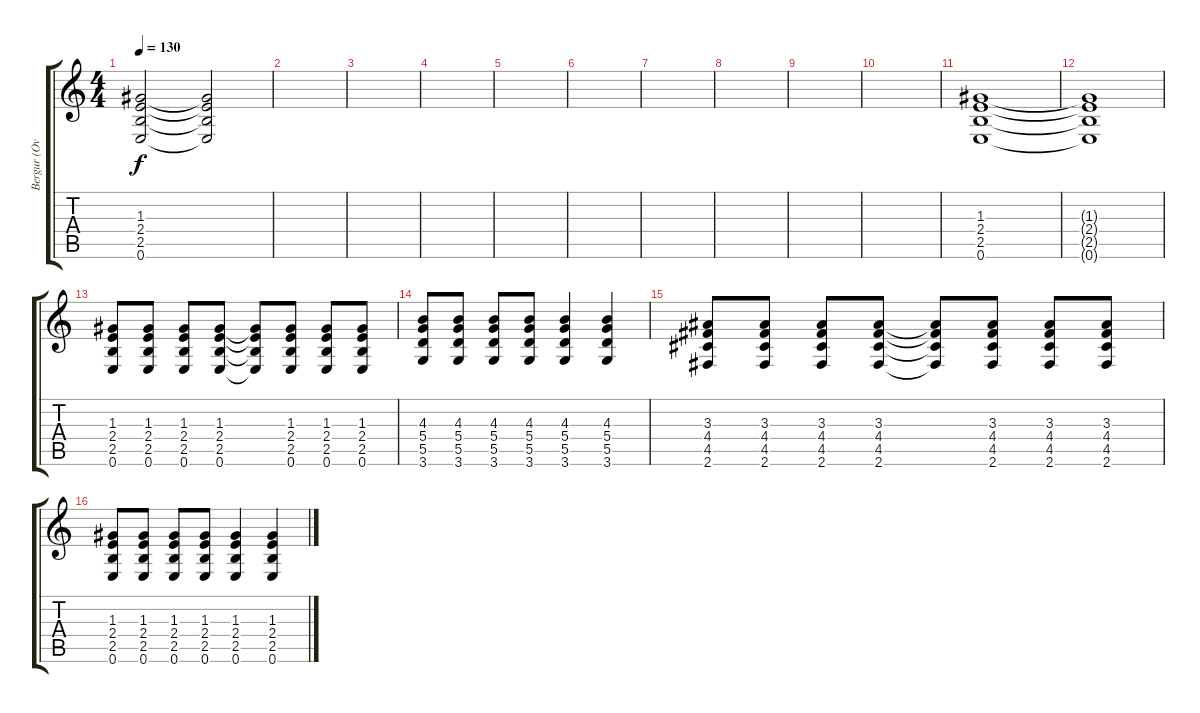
\track ("Bergur (Overdrive Guitar)" "Bergur (Ov") {instrument overdrivenguitar}
\staff {score tabs}
\tuning (E4 B3 G3 D3 A2 E2) {hide}
\ts (4 4)
\tempo 130
\clef g2
\ks c
(1.3{t} 2.4{t} 2.5{t} 0.6{t}).2{dy f volume 0} (1.3{t} 2.4{t} 2.5{t} 0.6{t}).2 |
|
|
|
|
|
|
|
|
|
(1.3 2.4 2.5 0.6).1{volume 0} |
(1.3{t} 2.4{t} 2.5{t} 0.6{t}).1{volume 16} |
(1.3 2.4 2.5 0.6).8 (1.3 2.4 2.5 0.6).8 (1.3 2.4 2.5 0.6).8 (1.3 2.4 2.5 0.6).8 (1.3{t} 2.4{t} 2.5{t} 0.6{t}).8 (1.3 2.4 2.5 0.6).8 (1.3 2.4 2.5 0.6).8 (1.3 2.4 2.5 0.6).8 |
(4.3 5.4 5.5 3.6).8 (4.3 5.4 5.5 3.6).8 (4.3 5.4 5.5 3.6).8 (4.3 5.4 5.5 3.6).8 (4.3 5.4 5.5 3.6).4 (4.3 5.4 5.5 3.6).4 |
(3.3 4.4 4.5 2.6).8 (3.3 4.4 4.5 2.6).8 (3.3 4.4 4.5 2.6).8 (3.3 4.4 4.5 2.6).8 (3.3{t} 4.4{t} 4.5{t} 2.6{t}).8 (3.3 4.4 4.5 2.6).8 (3.3 4.4 4.5 2.6).8 (3.3 4.4 4.5 2.6).8 |
(1.3 2.4 2.5 0.6).8 (1.3 2.4 2.5 0.6).8 (1.3 2.4 2.5 0.6).8 (1.3 2.4 2.5 0.6).8 (1.3 2.4 2.5 0.6).4 (1.3 2.4 2.5 0.6).4
